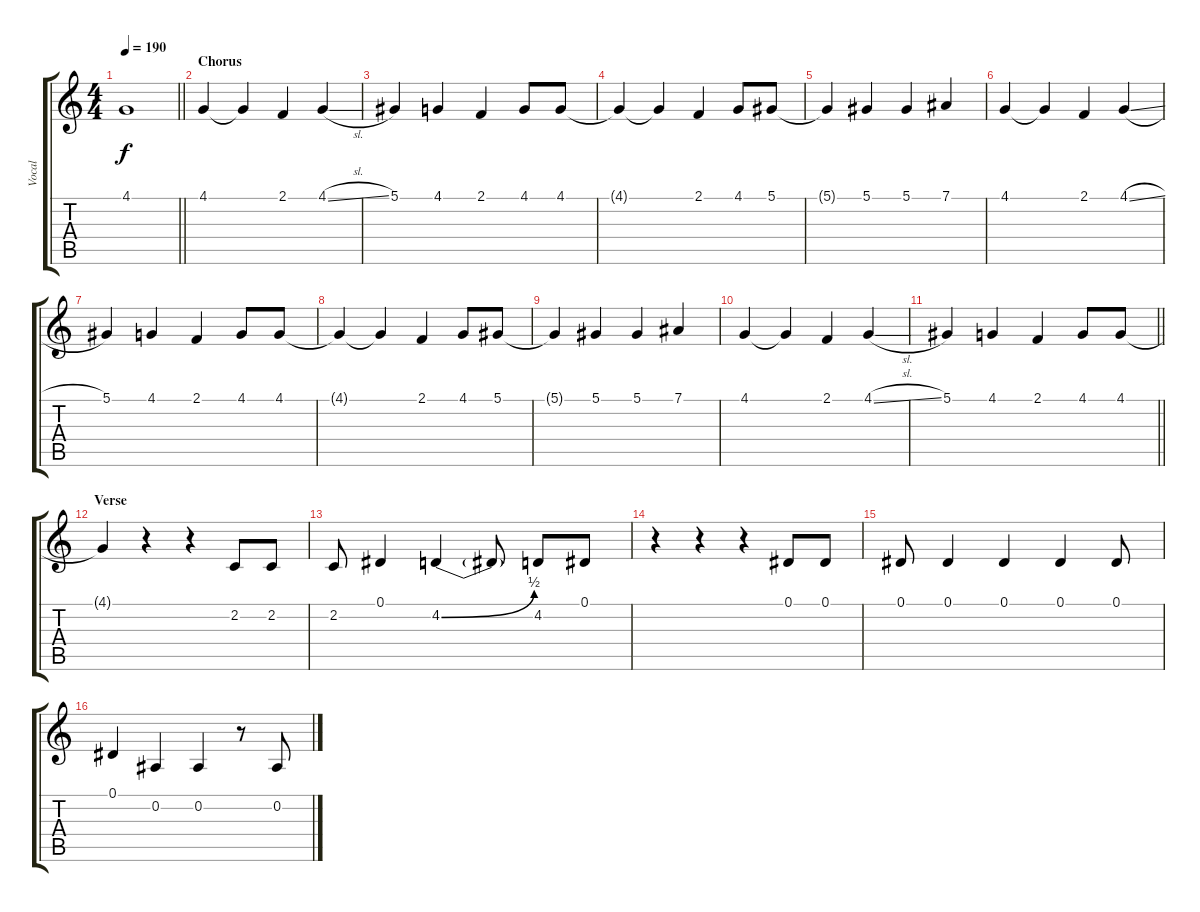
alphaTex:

\track ("Vocal" "Vocal") {instrument englishhorn}
\staff {score tabs}
\tuning (Eb4 Bb3 Gb3 Db3 Ab2 Eb2) {hide}
\ts (4 4)
\tempo 190
\clef g2
\barLineRight lightlight
\ks c
4.1.1{dy f} |
\section ("" "Chorus ")
4.1.4 4.1{t}.4 2.1.4 4.1{sl}.4 |
5.1.4 4.1.4 2.1.4 4.1.8 4.1.8 |
4.1{t}.4 4.1{t}.4 2.1.4 4.1.8 5.1.8 |
5.1{t}.4 5.1.4 5.1.4 7.1.4 |
4.1.4 4.1{t}.4 2.1.4 4.1{sl}.4 |
5.1.4 4.1.4 2.1.4 4.1.8 4.1.8 |
4.1{t}.4 4.1{t}.4 2.1.4 4.1.8 5.1.8 |
5.1{t}.4 5.1.4 5.1.4 7.1.4 |
4.1.4 4.1{t}.4 2.1.4 4.1{sl}.4 |
\barLineRight lightlight
5.1.4 4.1.4 2.1.4 4.1.8 4.1.8 |
\section ("" "Verse ")
4.1{t}.4 r.4 r.4 2.2.8 2.2.8 |
2.2.8 0.1.4 4.2{be (bend 0 0 60 2)}.4 4.2{t}.8 4.2.8 0.1.8 |
r.4 r.4 r.4 0.1.8 0.1.8 |
0.1.8 0.1.4 0.1.4 0.1.4 0.1.8 |
0.1{sl}.4 0.2.4 0.2.4 r.8 0.2.8
